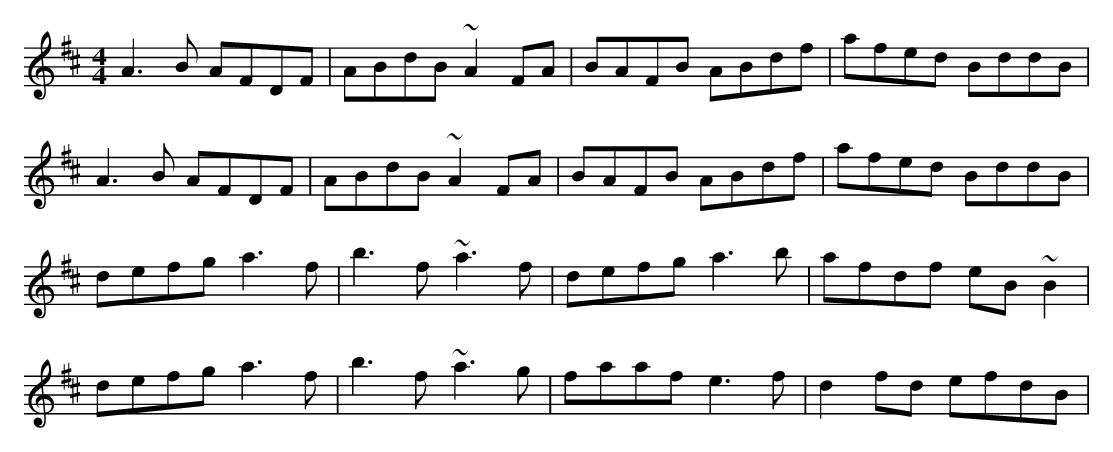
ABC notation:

X:1
M:4/4
K:D
A3 B AFDF|ABdB ~A2 FA|BAFB ABdf|afed BddB|
A3 B AFDF|ABdB ~A2 FA|BAFB ABdf|afed BddB|
defg a3 f|b3 f ~a3 f|defg a3 b|afdf eB~B2|
defg a3 f|b3 f ~a3 g|faaf e3 f|d2fd efdB|
